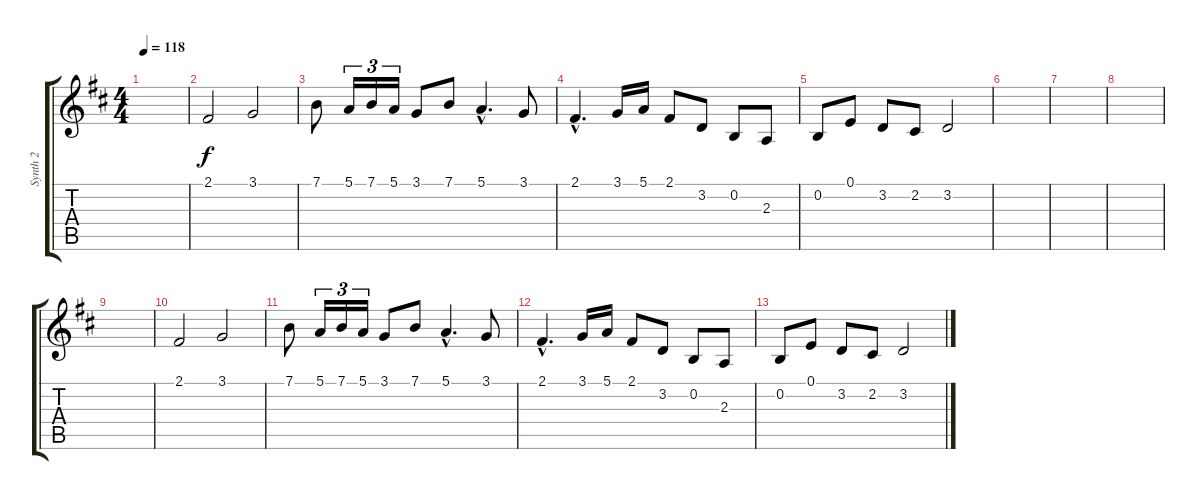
\track ("Synth 2" "Synth 2") {instrument stringensemble1}
\staff {score tabs}
\tuning (E4 B3 G3 D3 A2 E2) {hide}
\ts (4 4)
\tempo 118
\clef g2
\ks d
|
2.1.2 3.1.2 |
7.1.8 5.1.16{tu (3 2)} 7.1.16{tu (3 2)} 5.1.16{tu (3 2)} 3.1.8 7.1.8 5.1{hac}.4{d} 3.1.8 |
2.1{hac}.4{d} 3.1.16 5.1.16 2.1.8 3.2.8 0.2.8 2.3.8 |
0.2.8 0.1.8 3.2.8 2.2.8 3.2.2 |
|
|
|
|
2.1.2 3.1.2 |
7.1.8 5.1.16{tu (3 2)} 7.1.16{tu (3 2)} 5.1.16{tu (3 2)} 3.1.8 7.1.8 5.1{hac}.4{d} 3.1.8 |
2.1{hac}.4{d} 3.1.16 5.1.16 2.1.8 3.2.8 0.2.8 2.3.8 |
0.2.8 0.1.8 3.2.8 2.2.8 3.2.2
